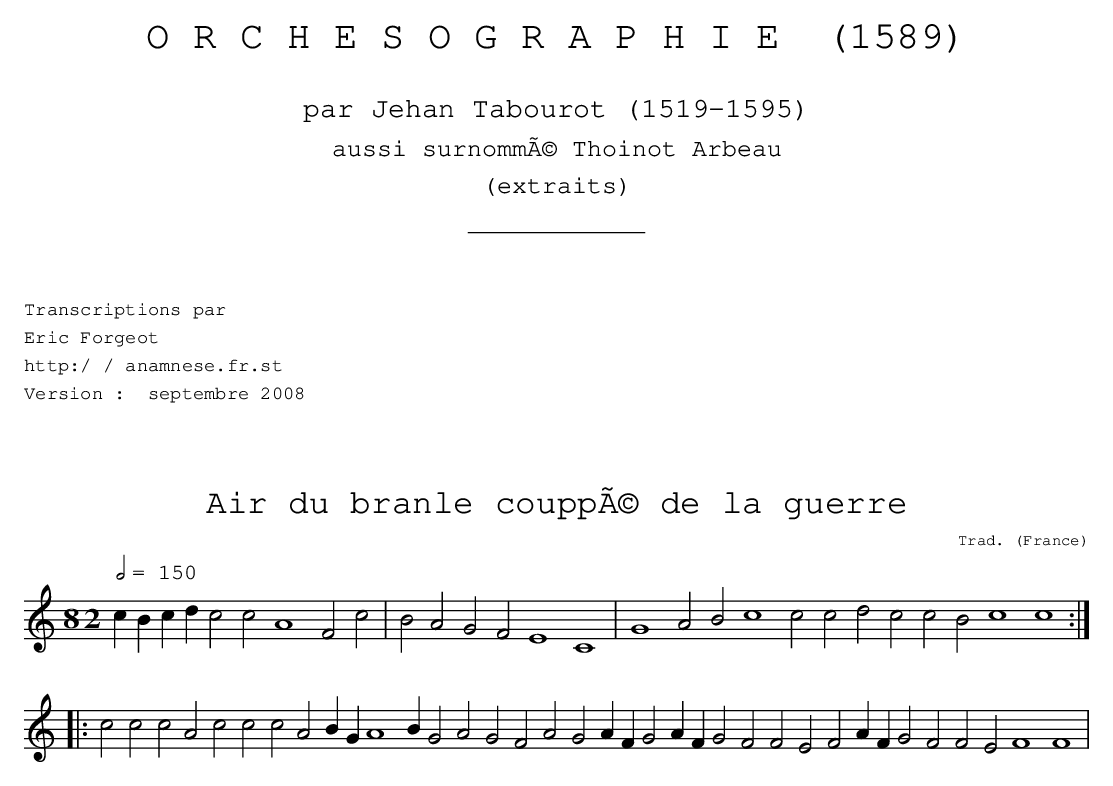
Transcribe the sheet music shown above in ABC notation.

X:1
T:Air du branle couppé de la guerre
C:Trad.
O:France
M:8/ 2
L:1/ 2
Q:1/ 2=150
K:C
c/ B/ c/ d/  cc A2 Fc | BAGF E2 C2 | G2 A B c2 cc d cc B c2c2 ::
cccA cccA B/ G/  A2 B/  G AG FAG A/ F/  G A/  F/  GFF EF A/ F/  G FF E F2F2 |
